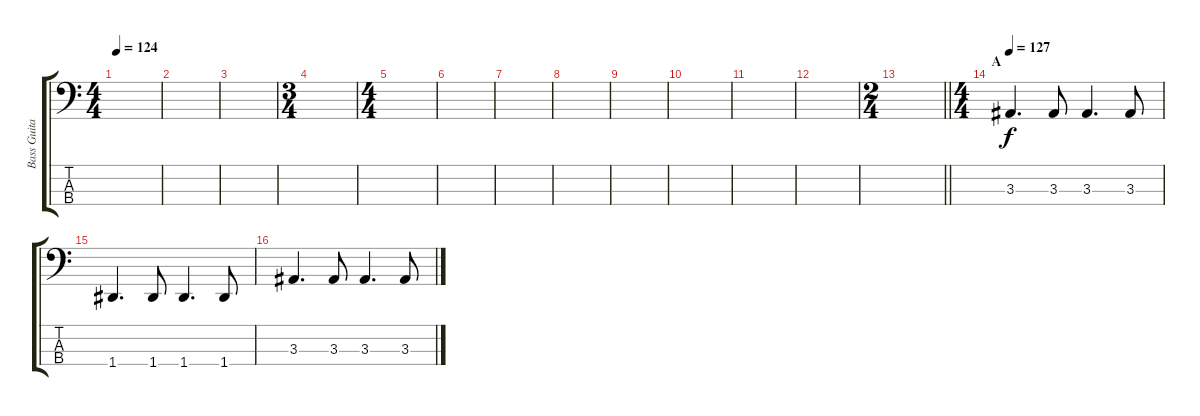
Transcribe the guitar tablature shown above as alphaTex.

\track ("Bass Guitar" "Bass Guita") {instrument electricbassfinger}
\staff {score tabs}
\tuning (F2 C2 G1 D1) {hide}
\ts (4 4)
\tempo 124
\clef f4
\ks c
|
|
|
\ts (3 4)
|
\ts (4 4)
|
|
|
|
|
|
|
|
\ts (2 4)
\barLineRight lightlight
|
\ts (4 4)
\section ("" "A")
\tempo 127
3.3.4{d} 3.3.8 3.3.4{d} 3.3.8 |
1.4.4{d} 1.4.8 1.4.4{d} 1.4.8 |
3.3.4{d} 3.3.8 3.3.4{d} 3.3.8
